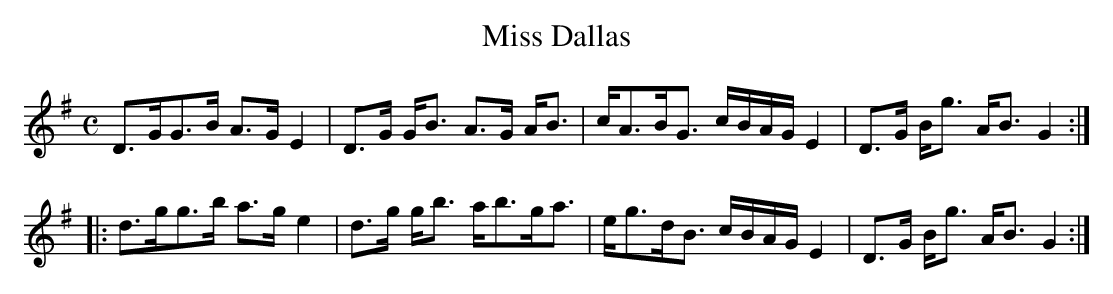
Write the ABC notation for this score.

X:1
T:Miss Dallas
M:C
L:1/8
K:G
D>GG>B A>G E2|D>G G<B A>G A<B|c<AB<G c/B/A/G/ E2|D>G B<g A<B G2:|
|:d>gg>b a>g e2|d>g g<b a<bg<a|e<gd<B c/B/A/G/ E2|D>G B<g A<B G2:|
